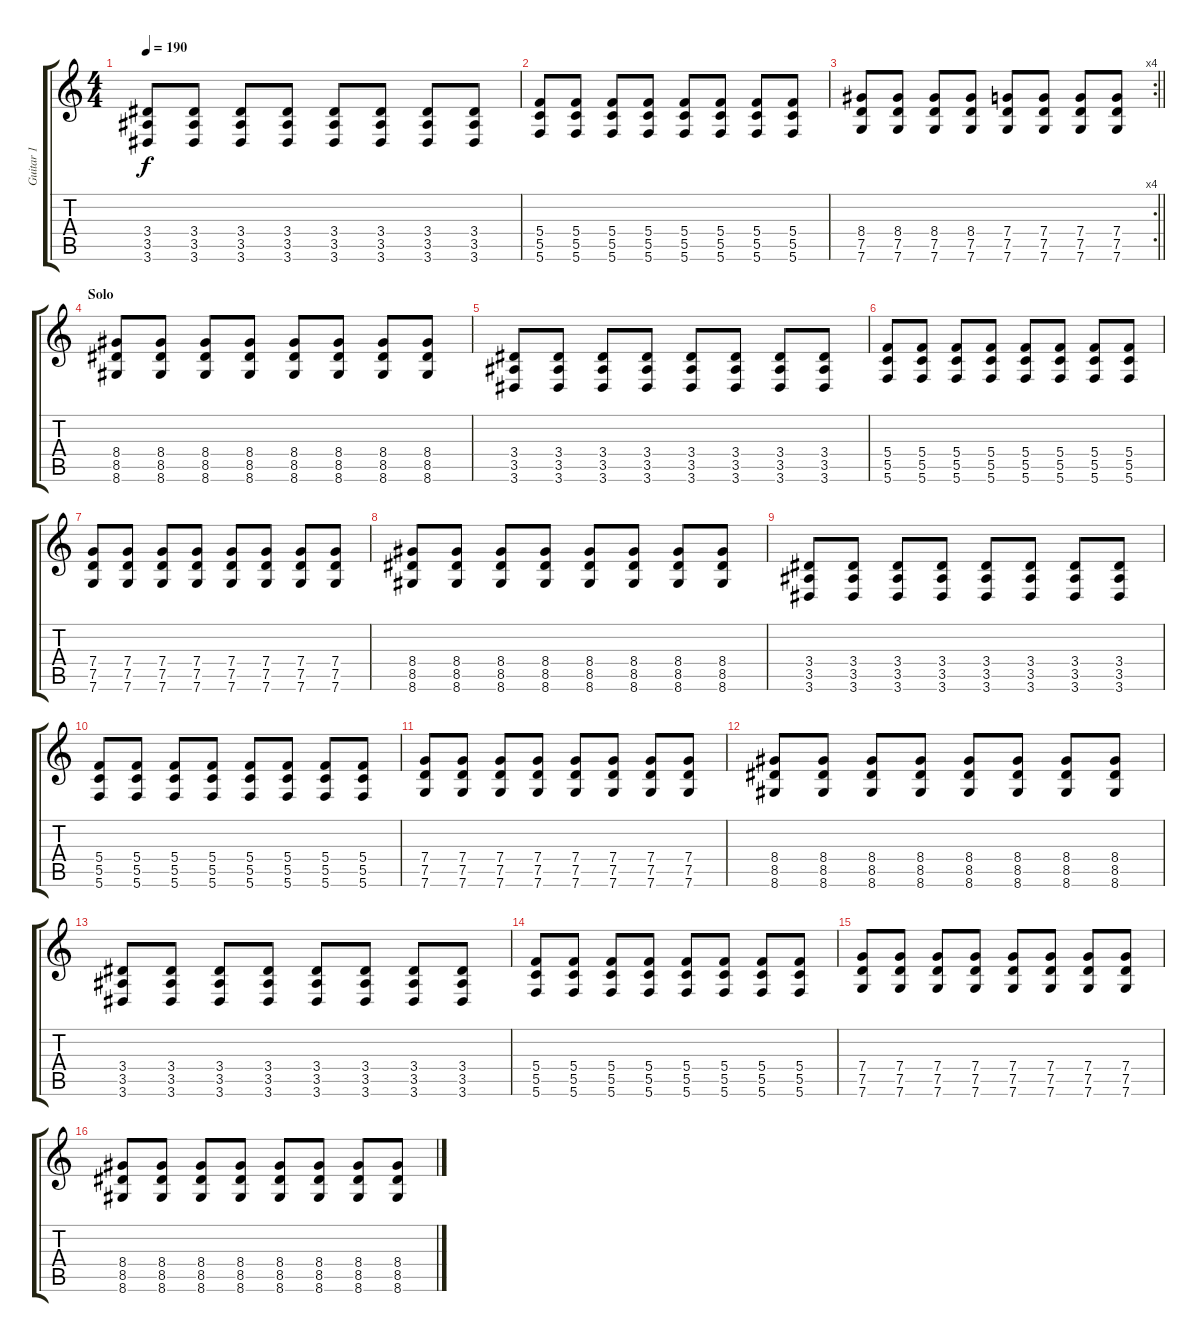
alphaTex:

\track ("Guitar 1" "Guitar 1") {instrument distortionguitar}
\staff {score tabs}
\tuning (D4 A3 F3 C3 G2 C2) {hide}
\ts (4 4)
\tempo 190
\clef g2
\ks c
(3.4 3.5 3.6).8{dy f} (3.4 3.5 3.6).8 (3.4 3.5 3.6).8 (3.4 3.5 3.6).8 (3.4 3.5 3.6).8 (3.4 3.5 3.6).8 (3.4 3.5 3.6).8 (3.4 3.5 3.6).8 |
(5.4 5.5 5.6).8 (5.4 5.5 5.6).8 (5.4 5.5 5.6).8 (5.4 5.5 5.6).8 (5.4 5.5 5.6).8 (5.4 5.5 5.6).8 (5.4 5.5 5.6).8 (5.4 5.5 5.6).8 |
\rc 4
\barLineRight lightlight
(8.4 7.5 7.6).8 (8.4 7.5 7.6).8 (8.4 7.5 7.6).8 (8.4 7.5 7.6).8 (7.4 7.5 7.6).8 (7.4 7.5 7.6).8 (7.4 7.5 7.6).8 (7.4 7.5 7.6).8 |
\section ("" "Solo")
(8.4 8.5 8.6).8 (8.4 8.5 8.6).8 (8.4 8.5 8.6).8 (8.4 8.5 8.6).8 (8.4 8.5 8.6).8 (8.4 8.5 8.6).8 (8.4 8.5 8.6).8 (8.4 8.5 8.6).8 |
(3.4 3.5 3.6).8 (3.4 3.5 3.6).8 (3.4 3.5 3.6).8 (3.4 3.5 3.6).8 (3.4 3.5 3.6).8 (3.4 3.5 3.6).8 (3.4 3.5 3.6).8 (3.4 3.5 3.6).8 |
(5.4 5.5 5.6).8 (5.4 5.5 5.6).8 (5.4 5.5 5.6).8 (5.4 5.5 5.6).8 (5.4 5.5 5.6).8 (5.4 5.5 5.6).8 (5.4 5.5 5.6).8 (5.4 5.5 5.6).8 |
(7.4 7.5 7.6).8 (7.4 7.5 7.6).8 (7.4 7.5 7.6).8 (7.4 7.5 7.6).8 (7.4 7.5 7.6).8 (7.4 7.5 7.6).8 (7.4 7.5 7.6).8 (7.4 7.5 7.6).8 |
(8.4 8.5 8.6).8 (8.4 8.5 8.6).8 (8.4 8.5 8.6).8 (8.4 8.5 8.6).8 (8.4 8.5 8.6).8 (8.4 8.5 8.6).8 (8.4 8.5 8.6).8 (8.4 8.5 8.6).8 |
(3.4 3.5 3.6).8 (3.4 3.5 3.6).8 (3.4 3.5 3.6).8 (3.4 3.5 3.6).8 (3.4 3.5 3.6).8 (3.4 3.5 3.6).8 (3.4 3.5 3.6).8 (3.4 3.5 3.6).8 |
(5.4 5.5 5.6).8 (5.4 5.5 5.6).8 (5.4 5.5 5.6).8 (5.4 5.5 5.6).8 (5.4 5.5 5.6).8 (5.4 5.5 5.6).8 (5.4 5.5 5.6).8 (5.4 5.5 5.6).8 |
(7.4 7.5 7.6).8 (7.4 7.5 7.6).8 (7.4 7.5 7.6).8 (7.4 7.5 7.6).8 (7.4 7.5 7.6).8 (7.4 7.5 7.6).8 (7.4 7.5 7.6).8 (7.4 7.5 7.6).8 |
(8.4 8.5 8.6).8 (8.4 8.5 8.6).8 (8.4 8.5 8.6).8 (8.4 8.5 8.6).8 (8.4 8.5 8.6).8 (8.4 8.5 8.6).8 (8.4 8.5 8.6).8 (8.4 8.5 8.6).8 |
(3.4 3.5 3.6).8 (3.4 3.5 3.6).8 (3.4 3.5 3.6).8 (3.4 3.5 3.6).8 (3.4 3.5 3.6).8 (3.4 3.5 3.6).8 (3.4 3.5 3.6).8 (3.4 3.5 3.6).8 |
(5.4 5.5 5.6).8 (5.4 5.5 5.6).8 (5.4 5.5 5.6).8 (5.4 5.5 5.6).8 (5.4 5.5 5.6).8 (5.4 5.5 5.6).8 (5.4 5.5 5.6).8 (5.4 5.5 5.6).8 |
(7.4 7.5 7.6).8 (7.4 7.5 7.6).8 (7.4 7.5 7.6).8 (7.4 7.5 7.6).8 (7.4 7.5 7.6).8 (7.4 7.5 7.6).8 (7.4 7.5 7.6).8 (7.4 7.5 7.6).8 |
(8.4 8.5 8.6).8 (8.4 8.5 8.6).8 (8.4 8.5 8.6).8 (8.4 8.5 8.6).8 (8.4 8.5 8.6).8 (8.4 8.5 8.6).8 (8.4 8.5 8.6).8 (8.4 8.5 8.6).8
